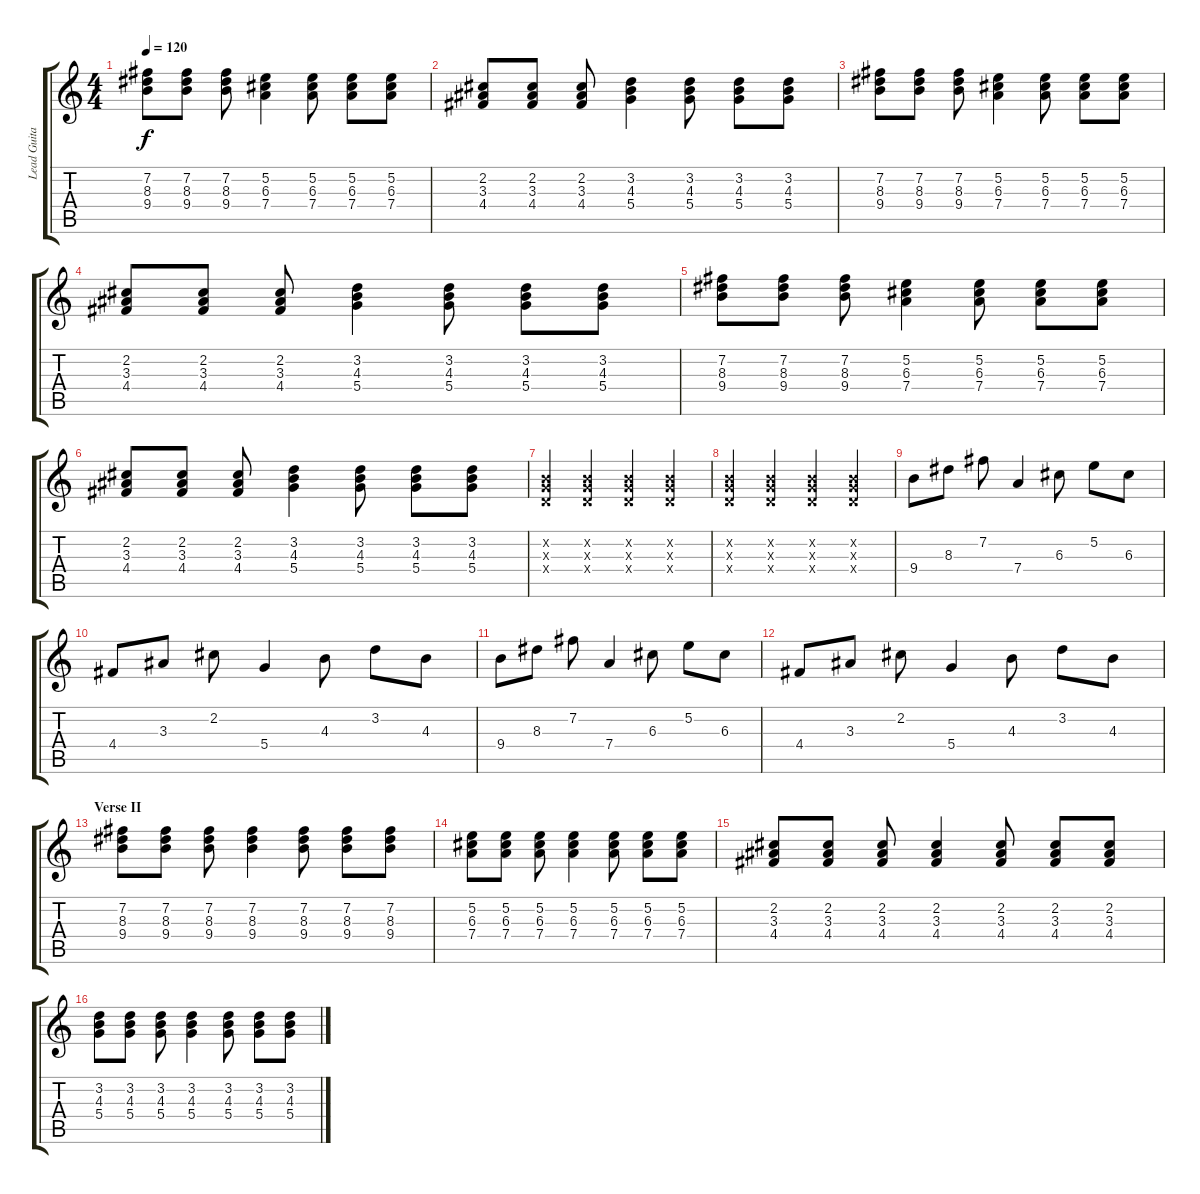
\track ("Lead Guitar" "Lead Guita") {instrument distortionguitar}
\staff {score tabs}
\tuning (E4 B3 G3 D3 A2 E2) {hide}
\ts (4 4)
\tempo 120
\clef g2
\ks c
(7.2 8.3 9.4).8{dy f} (7.2 8.3 9.4).8 (7.2 8.3 9.4).8 (5.2 6.3 7.4).4 (5.2 6.3 7.4).8 (5.2 6.3 7.4).8 (5.2 6.3 7.4).8 |
(2.2 3.3 4.4).8 (2.2 3.3 4.4).8 (2.2 3.3 4.4).8 (3.2 4.3 5.4).4 (3.2 4.3 5.4).8 (3.2 4.3 5.4).8 (3.2 4.3 5.4).8 |
(7.2 8.3 9.4).8 (7.2 8.3 9.4).8 (7.2 8.3 9.4).8 (5.2 6.3 7.4).4 (5.2 6.3 7.4).8 (5.2 6.3 7.4).8 (5.2 6.3 7.4).8 |
(2.2 3.3 4.4).8 (2.2 3.3 4.4).8 (2.2 3.3 4.4).8 (3.2 4.3 5.4).4 (3.2 4.3 5.4).8 (3.2 4.3 5.4).8 (3.2 4.3 5.4).8 |
(7.2 8.3 9.4).8 (7.2 8.3 9.4).8 (7.2 8.3 9.4).8 (5.2 6.3 7.4).4 (5.2 6.3 7.4).8 (5.2 6.3 7.4).8 (5.2 6.3 7.4).8 |
(2.2 3.3 4.4).8 (2.2 3.3 4.4).8 (2.2 3.3 4.4).8 (3.2 4.3 5.4).4 (3.2 4.3 5.4).8 (3.2 4.3 5.4).8 (3.2 4.3 5.4).8 |
(0.2{x} 0.3{x} 0.4{x}).4 (0.2{x} 0.3{x} 0.4{x}).4 (0.2{x} 0.3{x} 0.4{x}).4 (0.2{x} 0.3{x} 0.4{x}).4 |
(0.2{x} 0.3{x} 0.4{x}).4 (0.2{x} 0.3{x} 0.4{x}).4 (0.2{x} 0.3{x} 0.4{x}).4 (0.2{x} 0.3{x} 0.4{x}).4 |
9.4.8 8.3.8 7.2.8 7.4.4 6.3.8 5.2.8 6.3.8 |
4.4.8 3.3.8 2.2.8 5.4.4 4.3.8 3.2.8 4.3.8 |
9.4.8 8.3.8 7.2.8 7.4.4 6.3.8 5.2.8 6.3.8 |
4.4.8 3.3.8 2.2.8 5.4.4 4.3.8 3.2.8 4.3.8 |
\section ("" "Verse II")
(7.2 8.3 9.4).8 (7.2 8.3 9.4).8 (7.2 8.3 9.4).8 (7.2 8.3 9.4).4 (7.2 8.3 9.4).8 (7.2 8.3 9.4).8 (7.2 8.3 9.4).8 |
(5.2 6.3 7.4).8 (5.2 6.3 7.4).8 (5.2 6.3 7.4).8 (5.2 6.3 7.4).4 (5.2 6.3 7.4).8 (5.2 6.3 7.4).8 (5.2 6.3 7.4).8 |
(2.2 3.3 4.4).8 (2.2 3.3 4.4).8 (2.2 3.3 4.4).8 (2.2 3.3 4.4).4 (2.2 3.3 4.4).8 (2.2 3.3 4.4).8 (2.2 3.3 4.4).8 |
(3.2 4.3 5.4).8 (3.2 4.3 5.4).8 (3.2 4.3 5.4).8 (3.2 4.3 5.4).4 (3.2 4.3 5.4).8 (3.2 4.3 5.4).8 (3.2 4.3 5.4).8
